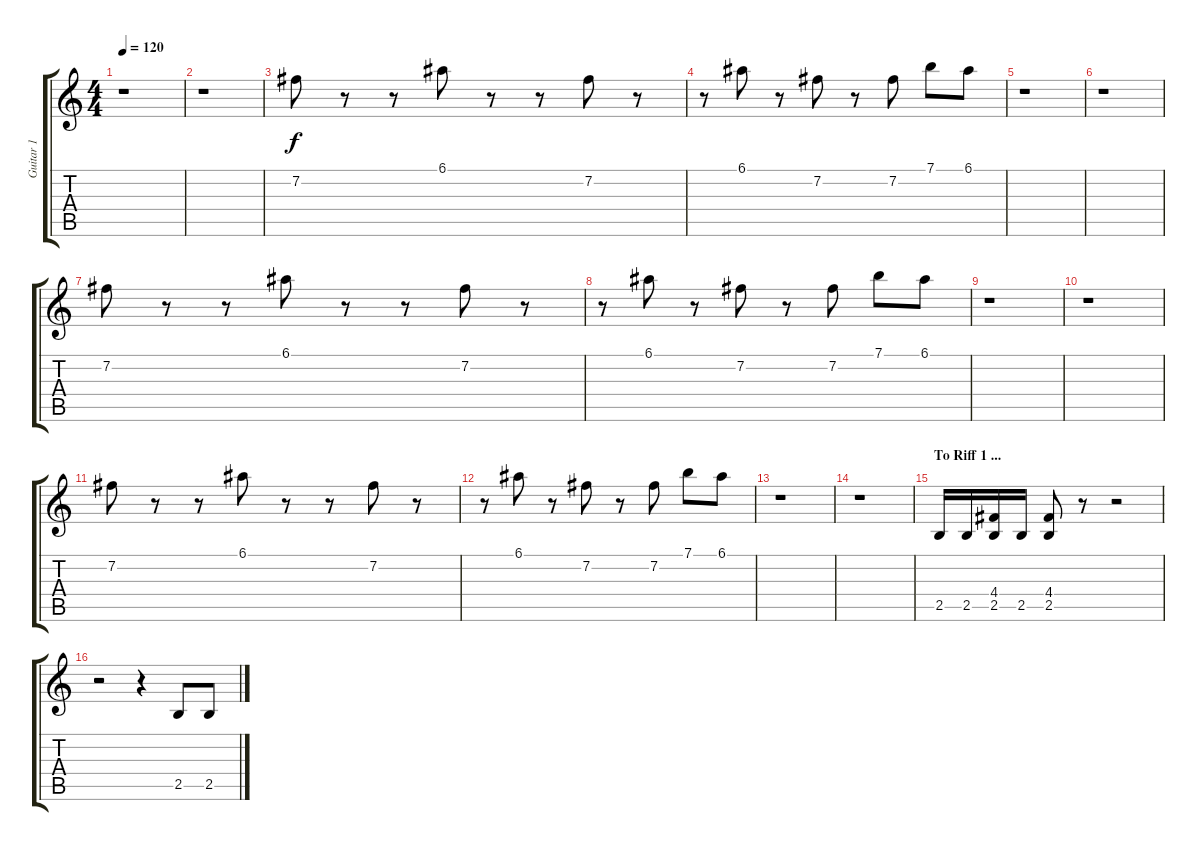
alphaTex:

\track ("Guitar 1" "Guitar 1") {instrument distortionguitar}
\staff {score tabs}
\tuning (E4 B3 G3 D3 A2 D2) {hide}
\ts (4 4)
\tempo 120
\clef g2
\ks c
r.1{dy f} |
r.1 |
7.2.8 r.8 r.8 6.1.8 r.8 r.8 7.2.8 r.8 |
r.8 6.1.8 r.8 7.2.8 r.8 7.2.8 7.1.8 6.1.8 |
r.1 |
r.1 |
7.2.8 r.8 r.8 6.1.8 r.8 r.8 7.2.8 r.8 |
r.8 6.1.8 r.8 7.2.8 r.8 7.2.8 7.1.8 6.1.8 |
r.1 |
r.1 |
7.2.8 r.8 r.8 6.1.8 r.8 r.8 7.2.8 r.8 |
r.8 6.1.8 r.8 7.2.8 r.8 7.2.8 7.1.8 6.1.8 |
r.1 |
r.1 |
\section ("" "To Riff 1 ...")
2.5.16 2.5.16 (4.4 2.5).16 2.5.16 (4.4 2.5).8 r.8 r.2 |
r.2 r.4 2.5.8 2.5.8
